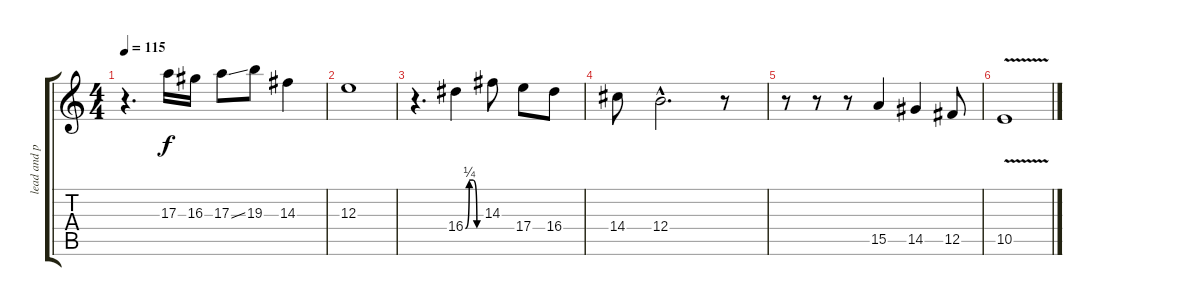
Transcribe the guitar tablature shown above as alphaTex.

\track ("lead and plugin" "lead and p") {instrument acousticguitarsteel}
\staff {score tabs}
\tuning (Db4 Ab3 E3 B2 Gb2 Db2) {hide}
\ts (4 4)
\tempo 115
\clef g2
\ks c
r.4{d dy f} 17.3.16{instrument overdrivenguitar} 16.3.16 17.3{ss}.8 19.3.8 14.3.4 |
12.3.1 |
r.4{d} 16.4{be (custom 0 0 15 1 30 1 45 0 60 0)}.4 14.3.8 17.4.8 16.4.8 |
14.4.8 12.4{hac}.2{d} r.8 |
r.8 r.8 r.8 15.5.4 14.5.4 12.5.8 |
10.5{v}.1
